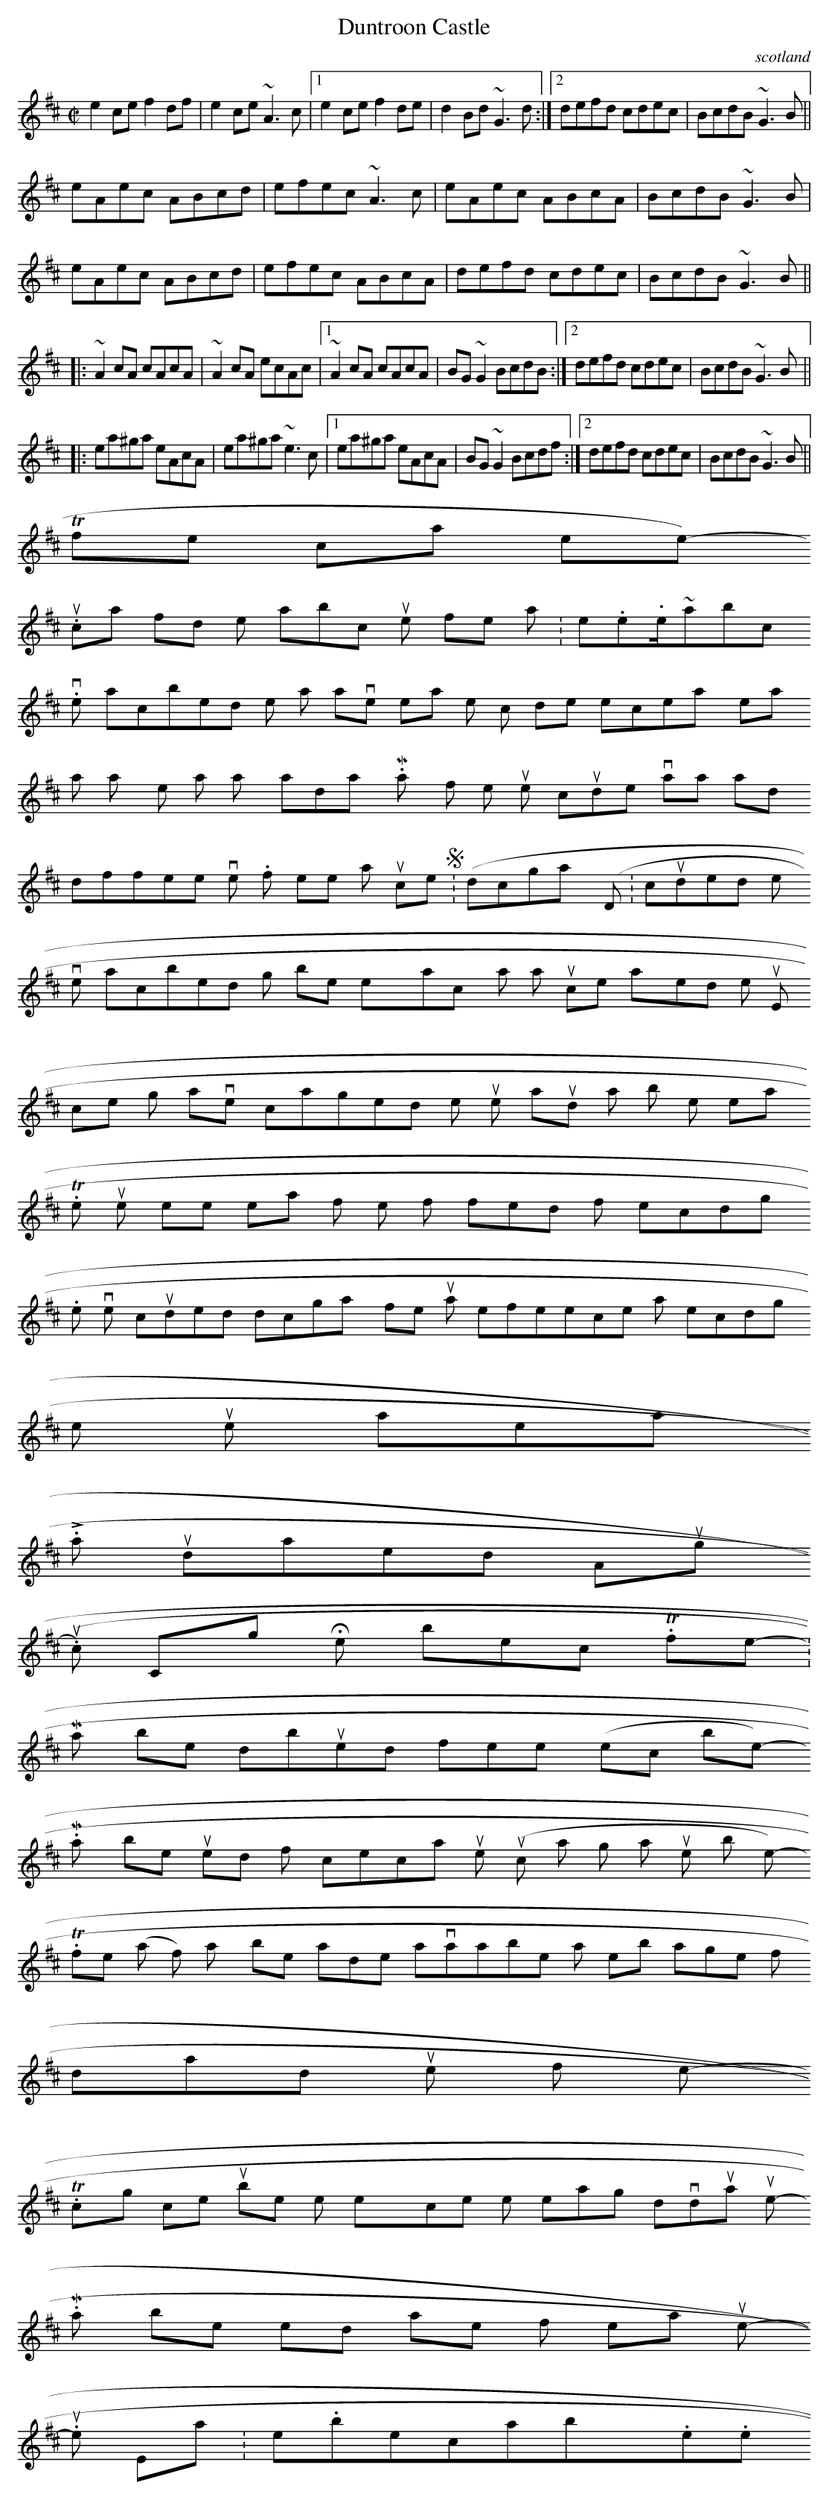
X:1
T:Duntroon Castle
O:scotland
M:C|
K:Amix
e2ce f2df|e2ce ~A3c|1 e2ce f2de|d2Bd ~G3d:|2 defd cdec|BcdB ~G3B||
eAec ABcd|efec ~A3c|eAec ABcA|BcdB ~G3B|
eAec ABcd|efec ABcA|defd cdec|BcdB ~G3B||
|:~A2cA cAcA|~A2cA ecAc|1 ~A2cA cAcA|BG~G2 BcdB:|2 defd cdec|BcdB ~G3B||
|:ea^ga eAcA|ea^ga ~e3c|1 ea^ga eAcA|BG~G2 Bcdf:|2 defd cdec|BcdB ~G3B||
This file contains 100 reels (#601 - #700).
You can find more abc tune files at http://home1.swipnet.se/~w-11382/abc.htm
I've transcribed them as I have learnt them, which does not necessarily mean
that I play them that way nowadays. Many of the tunes include variations and
different versions. If there is a source (S:) or discography (D:) included the
version transcribed might still not be exactly as that source played the tune,
since I might have changed the tune around a bit when I learnt it.
The tunes were learnt from sessions, from friends or from recordings.
When I've included discography, it's often just a reference to what recordings
the tune appears on.
Last updated 25 August 1998.
(c) Copyright 1997-1998 Henrik Norbeck. This file:
- May be distributed freely (with restrictions below).
- May not be used for commercial purposes (such as printing a tune book to sell).
- This file (or parts of it) may not be made available on a web page for
download without permission from me.
- This copyright notice must be kept, except when e-mailing individual tunes.
- May be printed on paper for personal use.
- Questions? E-mail: henrik.norbeck@mailbox.swipnet.se
